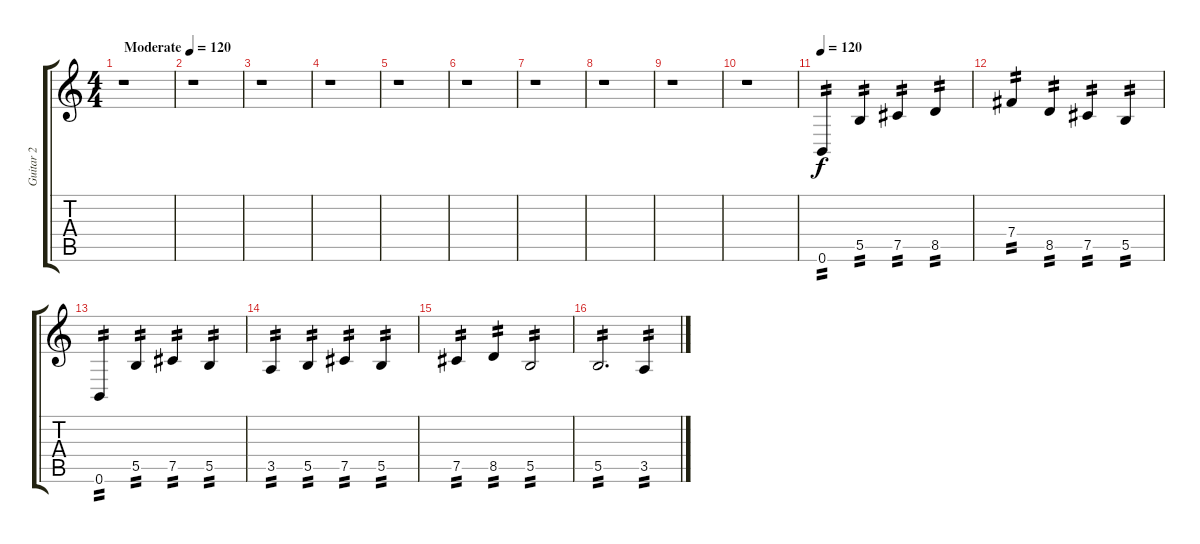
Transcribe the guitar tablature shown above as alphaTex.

\track ("Guitar 2" "Guitar 2") {instrument distortionguitar}
\staff {score tabs}
\tuning (Db4 Ab3 E3 B2 Gb2 B1) {hide}
\ts (4 4)
\tempo (120 "Moderate")
\clef g2
\ks c
r.1{dy f instrument distortionguitar} |
r.1 |
r.1 |
r.1 |
r.1 |
r.1 |
r.1 |
r.1 |
r.1 |
r.1 |
\tempo 120
0.6.4{tp 2} 5.5.4{tp 2} 7.5.4{tp 2} 8.5.4{tp 2} |
7.4.4{tp 2} 8.5.4{tp 2} 7.5.4{tp 2} 5.5.4{tp 2} |
0.6.4{tp 2} 5.5.4{tp 2} 7.5.4{tp 2} 5.5.4{tp 2} |
3.5.4{tp 2} 5.5.4{tp 2} 7.5.4{tp 2} 5.5.4{tp 2} |
7.5.4{tp 2} 8.5.4{tp 2} 5.5.2{tp 2} |
5.5.2{d tp 2} 3.5.4{tp 2}
